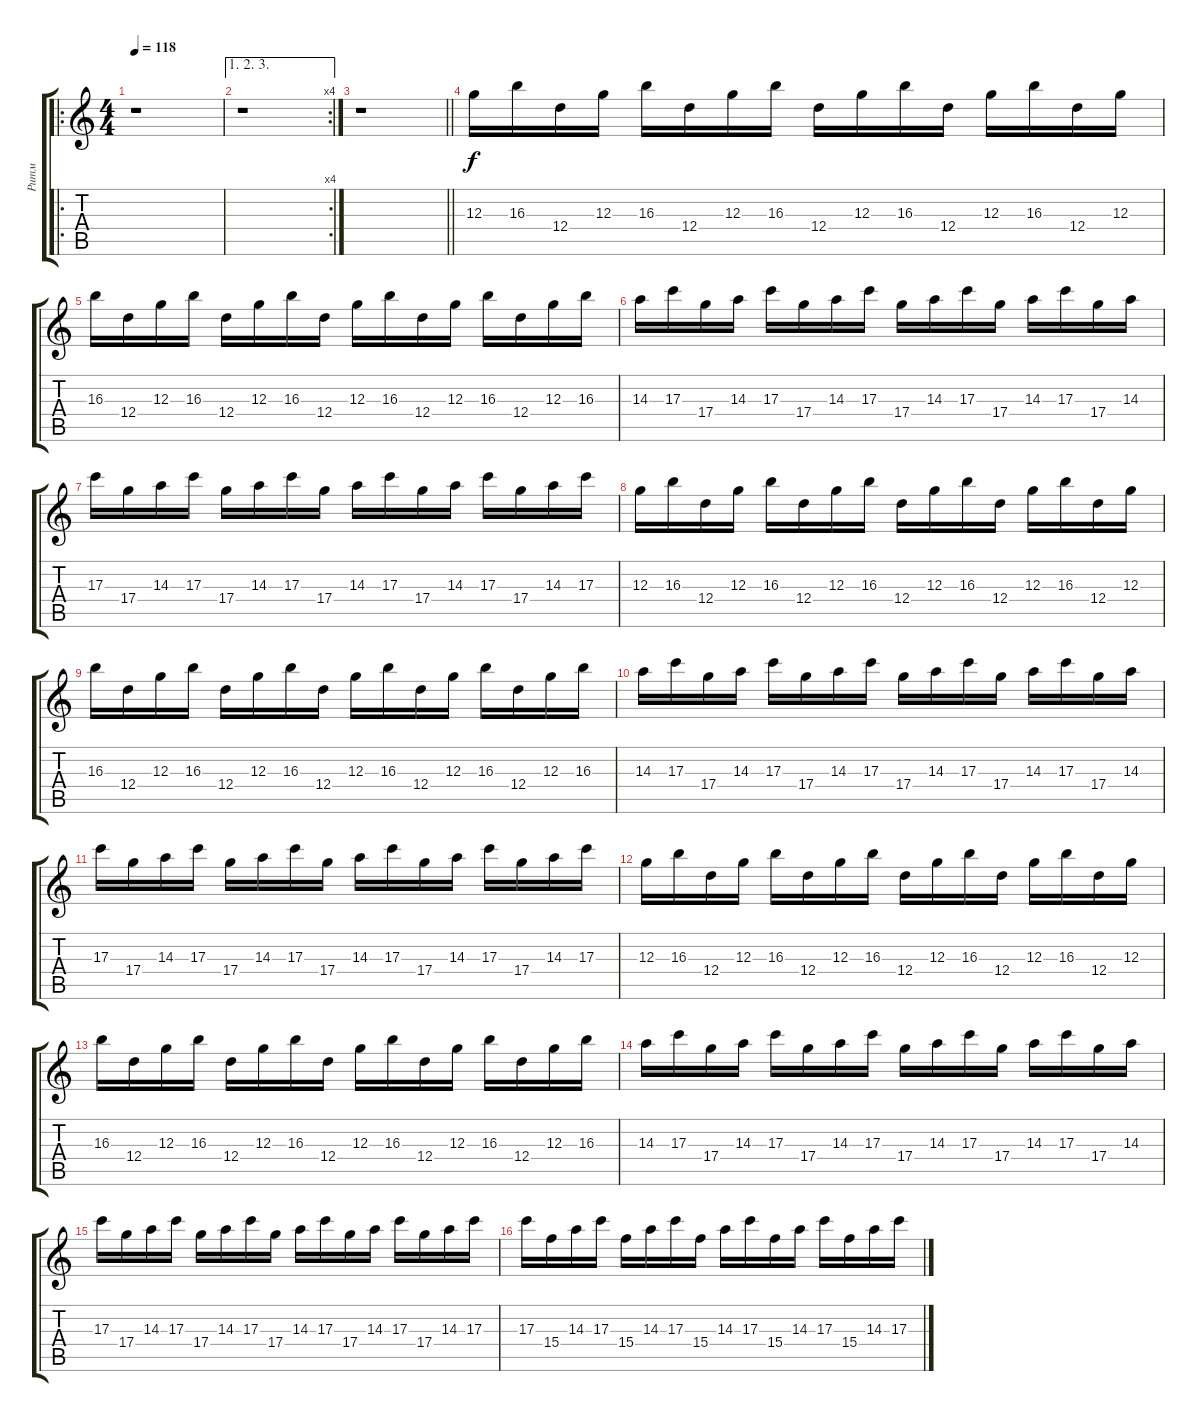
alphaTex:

\track ("Ритм" "Ритм") {instrument distortionguitar}
\staff {score tabs}
\tuning (E4 B3 G3 D3 A2 E2) {hide}
\ro
\ts (4 4)
\tempo 118
\clef g2
\ks c
r.1{dy f} |
\ae (1 2 3)
\rc 4
r.1 |
\barLineRight lightlight
r.1 |
12.3.16{volume 5 instrument distortionguitar} 16.3.16 12.4.16 12.3.16 16.3.16 12.4.16 12.3.16 16.3.16 12.4.16 12.3.16 16.3.16 12.4.16 12.3.16 16.3.16 12.4.16 12.3.16 |
16.3.16 12.4.16 12.3.16 16.3.16 12.4.16 12.3.16 16.3.16 12.4.16 12.3.16 16.3.16 12.4.16 12.3.16 16.3.16 12.4.16 12.3.16 16.3.16 |
14.3.16 17.3.16 17.4.16 14.3.16 17.3.16 17.4.16 14.3.16 17.3.16 17.4.16 14.3.16 17.3.16 17.4.16 14.3.16 17.3.16 17.4.16 14.3.16 |
17.3.16 17.4.16 14.3.16 17.3.16 17.4.16 14.3.16 17.3.16 17.4.16 14.3.16 17.3.16 17.4.16 14.3.16 17.3.16 17.4.16 14.3.16 17.3.16 |
12.3.16 16.3.16 12.4.16 12.3.16 16.3.16 12.4.16 12.3.16 16.3.16 12.4.16 12.3.16 16.3.16 12.4.16 12.3.16 16.3.16 12.4.16 12.3.16 |
16.3.16 12.4.16 12.3.16 16.3.16 12.4.16 12.3.16 16.3.16 12.4.16 12.3.16 16.3.16 12.4.16 12.3.16 16.3.16 12.4.16 12.3.16 16.3.16 |
14.3.16 17.3.16 17.4.16 14.3.16 17.3.16 17.4.16 14.3.16 17.3.16 17.4.16 14.3.16 17.3.16 17.4.16 14.3.16 17.3.16 17.4.16 14.3.16 |
17.3.16 17.4.16 14.3.16 17.3.16 17.4.16 14.3.16 17.3.16 17.4.16 14.3.16 17.3.16 17.4.16 14.3.16 17.3.16 17.4.16 14.3.16 17.3.16 |
12.3.16 16.3.16 12.4.16 12.3.16 16.3.16 12.4.16 12.3.16 16.3.16 12.4.16 12.3.16 16.3.16 12.4.16 12.3.16 16.3.16 12.4.16 12.3.16 |
16.3.16 12.4.16 12.3.16 16.3.16 12.4.16 12.3.16 16.3.16 12.4.16 12.3.16 16.3.16 12.4.16 12.3.16 16.3.16 12.4.16 12.3.16 16.3.16 |
14.3.16 17.3.16 17.4.16 14.3.16 17.3.16 17.4.16 14.3.16 17.3.16 17.4.16 14.3.16 17.3.16 17.4.16 14.3.16 17.3.16 17.4.16 14.3.16 |
17.3.16 17.4.16 14.3.16 17.3.16 17.4.16 14.3.16 17.3.16 17.4.16 14.3.16 17.3.16 17.4.16 14.3.16 17.3.16 17.4.16 14.3.16 17.3.16 |
17.3.16 15.4.16 14.3.16 17.3.16 15.4.16 14.3.16 17.3.16 15.4.16 14.3.16 17.3.16 15.4.16 14.3.16 17.3.16 15.4.16 14.3.16 17.3.16
